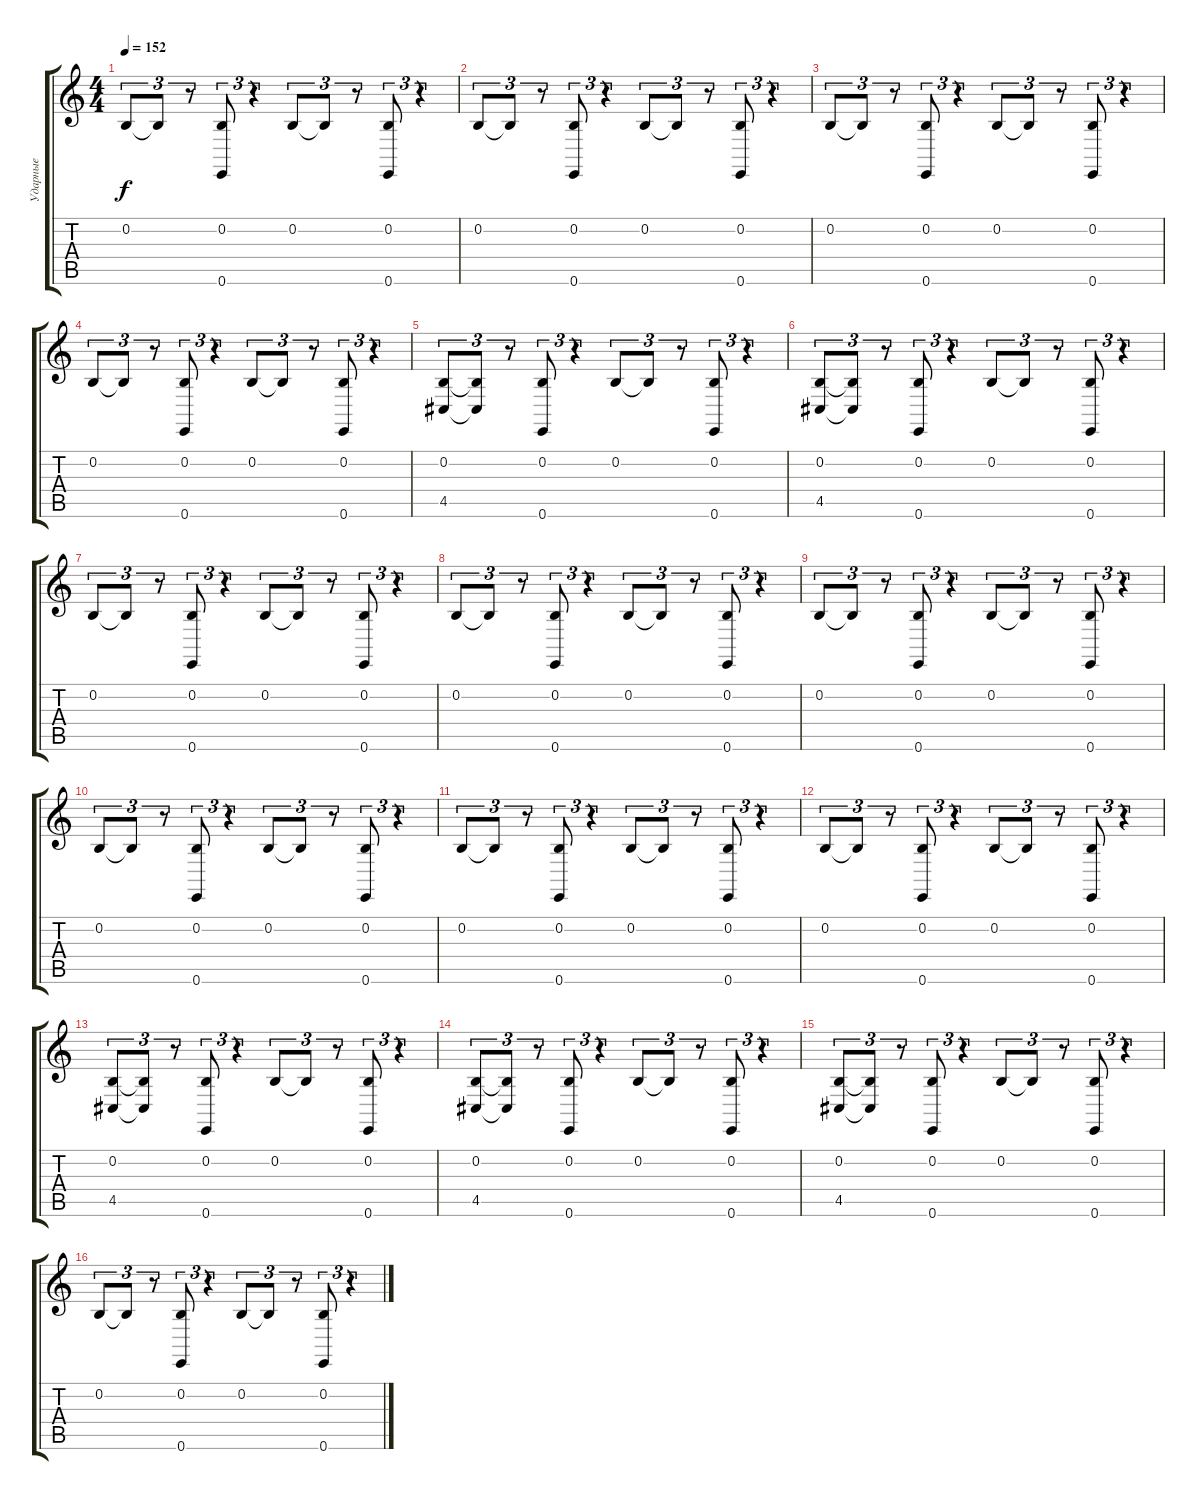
\track ("Ударные" "Ударные") {instrument acousticgrandpiano}
\staff {score tabs}
\tuning (E4 B3 G3 D3 A2 E2) {hide}
\ts (4 4)
\tempo 152
\clef g2
\ks c
0.2.8{tu (3 2) dy f} 0.2{t}.8{tu (3 2)} r.8{tu (3 2)} (0.2 0.6).8{tu (3 2)} r.4{tu (3 2)} 0.2.8{tu (3 2)} 0.2{t}.8{tu (3 2)} r.8{tu (3 2)} (0.2 0.6).8{tu (3 2)} r.4{tu (3 2)} |
0.2.8{tu (3 2)} 0.2{t}.8{tu (3 2)} r.8{tu (3 2)} (0.2 0.6).8{tu (3 2)} r.4{tu (3 2)} 0.2.8{tu (3 2)} 0.2{t}.8{tu (3 2)} r.8{tu (3 2)} (0.2 0.6).8{tu (3 2)} r.4{tu (3 2)} |
0.2.8{tu (3 2)} 0.2{t}.8{tu (3 2)} r.8{tu (3 2)} (0.2 0.6).8{tu (3 2)} r.4{tu (3 2)} 0.2.8{tu (3 2)} 0.2{t}.8{tu (3 2)} r.8{tu (3 2)} (0.2 0.6).8{tu (3 2)} r.4{tu (3 2)} |
0.2.8{tu (3 2)} 0.2{t}.8{tu (3 2)} r.8{tu (3 2)} (0.2 0.6).8{tu (3 2)} r.4{tu (3 2)} 0.2.8{tu (3 2)} 0.2{t}.8{tu (3 2)} r.8{tu (3 2)} (0.2 0.6).8{tu (3 2)} r.4{tu (3 2)} |
(0.2 4.5).8{tu (3 2)} (0.2{t} 4.5{t}).8{tu (3 2)} r.8{tu (3 2)} (0.2 0.6).8{tu (3 2)} r.4{tu (3 2)} 0.2.8{tu (3 2)} 0.2{t}.8{tu (3 2)} r.8{tu (3 2)} (0.2 0.6).8{tu (3 2)} r.4{tu (3 2)} |
(0.2 4.5).8{tu (3 2)} (0.2{t} 4.5{t}).8{tu (3 2)} r.8{tu (3 2)} (0.2 0.6).8{tu (3 2)} r.4{tu (3 2)} 0.2.8{tu (3 2)} 0.2{t}.8{tu (3 2)} r.8{tu (3 2)} (0.2 0.6).8{tu (3 2)} r.4{tu (3 2)} |
0.2.8{tu (3 2)} 0.2{t}.8{tu (3 2)} r.8{tu (3 2)} (0.2 0.6).8{tu (3 2)} r.4{tu (3 2)} 0.2.8{tu (3 2)} 0.2{t}.8{tu (3 2)} r.8{tu (3 2)} (0.2 0.6).8{tu (3 2)} r.4{tu (3 2)} |
0.2.8{tu (3 2)} 0.2{t}.8{tu (3 2)} r.8{tu (3 2)} (0.2 0.6).8{tu (3 2)} r.4{tu (3 2)} 0.2.8{tu (3 2)} 0.2{t}.8{tu (3 2)} r.8{tu (3 2)} (0.2 0.6).8{tu (3 2)} r.4{tu (3 2)} |
0.2.8{tu (3 2)} 0.2{t}.8{tu (3 2)} r.8{tu (3 2)} (0.2 0.6).8{tu (3 2)} r.4{tu (3 2)} 0.2.8{tu (3 2)} 0.2{t}.8{tu (3 2)} r.8{tu (3 2)} (0.2 0.6).8{tu (3 2)} r.4{tu (3 2)} |
0.2.8{tu (3 2)} 0.2{t}.8{tu (3 2)} r.8{tu (3 2)} (0.2 0.6).8{tu (3 2)} r.4{tu (3 2)} 0.2.8{tu (3 2)} 0.2{t}.8{tu (3 2)} r.8{tu (3 2)} (0.2 0.6).8{tu (3 2)} r.4{tu (3 2)} |
0.2.8{tu (3 2)} 0.2{t}.8{tu (3 2)} r.8{tu (3 2)} (0.2 0.6).8{tu (3 2)} r.4{tu (3 2)} 0.2.8{tu (3 2)} 0.2{t}.8{tu (3 2)} r.8{tu (3 2)} (0.2 0.6).8{tu (3 2)} r.4{tu (3 2)} |
0.2.8{tu (3 2)} 0.2{t}.8{tu (3 2)} r.8{tu (3 2)} (0.2 0.6).8{tu (3 2)} r.4{tu (3 2)} 0.2.8{tu (3 2)} 0.2{t}.8{tu (3 2)} r.8{tu (3 2)} (0.2 0.6).8{tu (3 2)} r.4{tu (3 2)} |
(0.2 4.5).8{tu (3 2)} (0.2{t} 4.5{t}).8{tu (3 2)} r.8{tu (3 2)} (0.2 0.6).8{tu (3 2)} r.4{tu (3 2)} 0.2.8{tu (3 2)} 0.2{t}.8{tu (3 2)} r.8{tu (3 2)} (0.2 0.6).8{tu (3 2)} r.4{tu (3 2)} |
(0.2 4.5).8{tu (3 2)} (0.2{t} 4.5{t}).8{tu (3 2)} r.8{tu (3 2)} (0.2 0.6).8{tu (3 2)} r.4{tu (3 2)} 0.2.8{tu (3 2)} 0.2{t}.8{tu (3 2)} r.8{tu (3 2)} (0.2 0.6).8{tu (3 2)} r.4{tu (3 2)} |
(0.2 4.5).8{tu (3 2)} (0.2{t} 4.5{t}).8{tu (3 2)} r.8{tu (3 2)} (0.2 0.6).8{tu (3 2)} r.4{tu (3 2)} 0.2.8{tu (3 2)} 0.2{t}.8{tu (3 2)} r.8{tu (3 2)} (0.2 0.6).8{tu (3 2)} r.4{tu (3 2)} |
0.2.8{tu (3 2)} 0.2{t}.8{tu (3 2)} r.8{tu (3 2)} (0.2 0.6).8{tu (3 2)} r.4{tu (3 2)} 0.2.8{tu (3 2)} 0.2{t}.8{tu (3 2)} r.8{tu (3 2)} (0.2 0.6).8{tu (3 2)} r.4{tu (3 2)}
